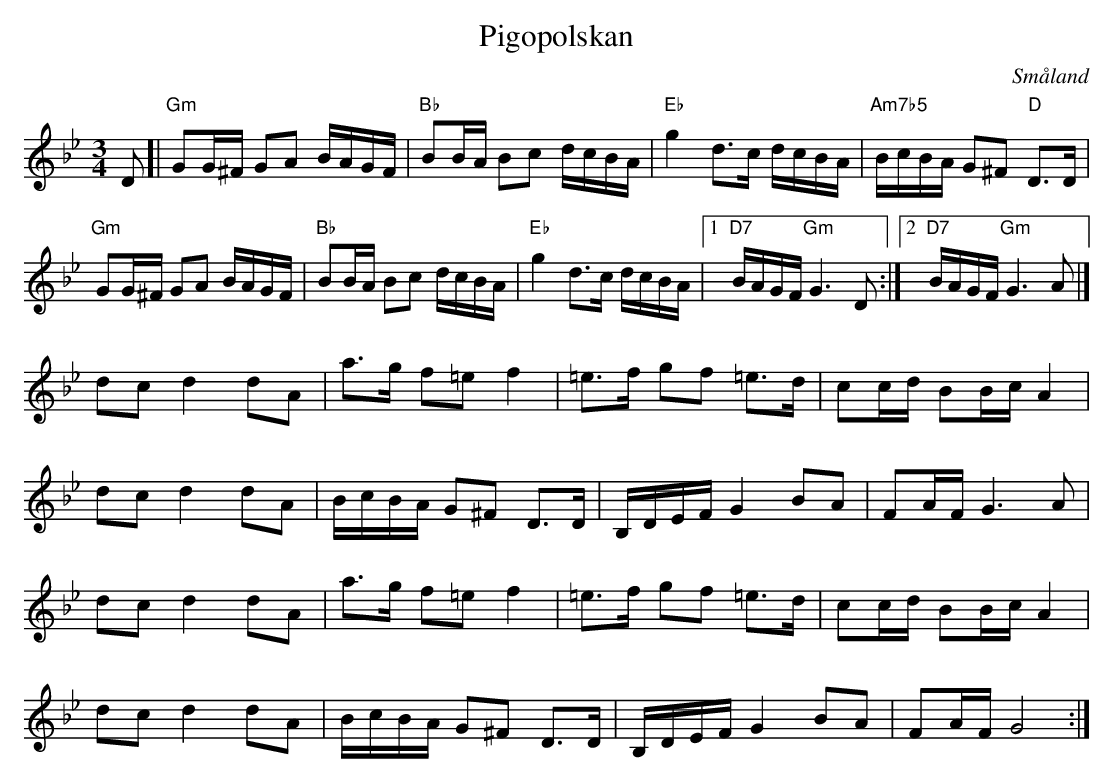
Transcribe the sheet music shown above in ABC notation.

X:1
T:Pigopolskan
O:Småland
M:3/4
L:1/8
K:Gm
D[|"Gm" GG/2^F/2 GA B/2A/2G/2F/2|"Bb" BB/2A/2 Bc d/2c/2B/2A/2|"Eb" g2 d3/2c/2 d/2c/2B/2A/2|"Am7b5" B/2c/2B/2A/2 G^F "D" D3/2D/2|
"Gm" GG/2^F/2 GA B/2A/2G/2F/2|"Bb" BB/2A/2 Bc d/2c/2B/2A/2|"Eb" g2 d3/2c/2 d/2c/2B/2A/2|[1 "D7" B/2A/2G/2F/2 "Gm" G3 D:|[2 "D7" B/2A/2G/2F/2 "Gm" G3 A|]
dc d2 dA|a3/2g/2 f=e f2|=e3/2f/2 gf =e3/2d/2|cc/2d/2 BB/2c/2 A2|
dc d2 dA|B/2c/2B/2A/2 G^F D3/2D/2|B,/2D/2E/2F/2 G2 BA|FA/2F/2 G3 A|
dc d2 dA|a3/2g/2 f=e f2|=e3/2f/2 gf =e3/2d/2|cc/2d/2 BB/2c/2 A2|
dc d2 dA|B/2c/2B/2A/2 G^F D3/2D/2|B,/2D/2E/2F/2 G2 BA|FA/2F/2G4:|
